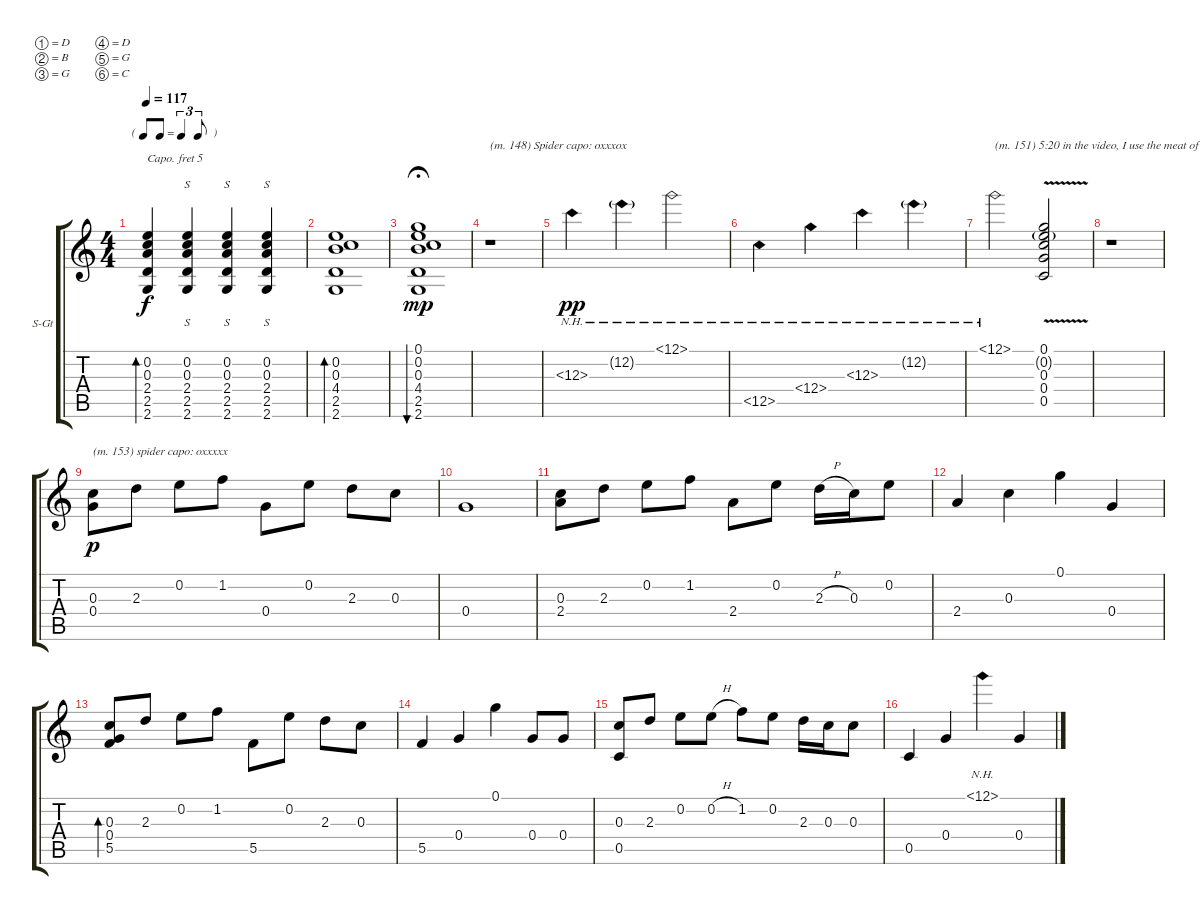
\defaultSystemsLayout 4
\bracketExtendMode groupsimilarinstruments
\firstSystemTrackNameOrientation horizontal
\otherSystemsTrackNameOrientation horizontal
\track ("Guitar 1" "S-Gt") {instrument acousticguitarsteel}
\staff {score tabs}
\capo 5
\tuning (D4 B3 G3 D3 G2 C2)
\ts (4 4)
\tf triplet8th
\tempo 117
\clef g2
\ks c
(2.6 2.5 2.4 0.3 0.2).4{bd 135 dy f} (0.2 0.3 2.4 2.5 2.6).4{s} (2.6 2.5 2.4 0.3 0.2).4{s} (0.3 0.2 2.4 2.5 2.6).4{s} |
(2.6 2.5 4.4 0.3 0.2).1{bd 30} |
(0.1 0.2 0.3 4.4 2.5 2.6).1{bu 132 dy mp fermata (medium 0.5)} |
r.1{txt "(m. 148) Spider capo: oxxxox"} |
12.3{nh}.4{dy pp} 12.2{nh g}.4 12.1{nh}.2 |
12.5{nh}.4 12.4{nh}.4 12.3{nh}.4 12.2{nh g}.4 |
12.1{nh}.2{txt "(m. 151) 5:20 in the video, I use the meat of my fingers to brush the strings lightly, back and forth"} (0.1 0.2{g} 0.3 0.4 0.5{v}).2 |
r.1 |
(0.4 0.3).8{txt "(m. 153) spider capo: oxxxxx" dy p} 2.3.8 0.2.8 1.2.8 0.4.8 0.2.8 2.3.8 0.3.8 |
0.4.1 |
(2.4 0.3).8 2.3.8 0.2.8 1.2.8 2.4.8 0.2.8 2.3{h}.16 0.3.16 0.2.8 |
2.4.4 0.3.4 0.1.4 0.4.4 |
(5.5 0.3 0.4).8{bd 30} 2.3.8 0.2.8 1.2.8 5.5.8 0.2.8 2.3.8 0.3.8 |
5.5.4 0.4.4 0.1.4 0.4.8 0.4.8 |
(0.5 0.3).8 2.3.8 0.2.8 0.2{h}.8 1.2.8 0.2.8 2.3.16 0.3.16 0.3.8 |
0.5.4 0.4.4 12.1{nh}.4 0.4.4
